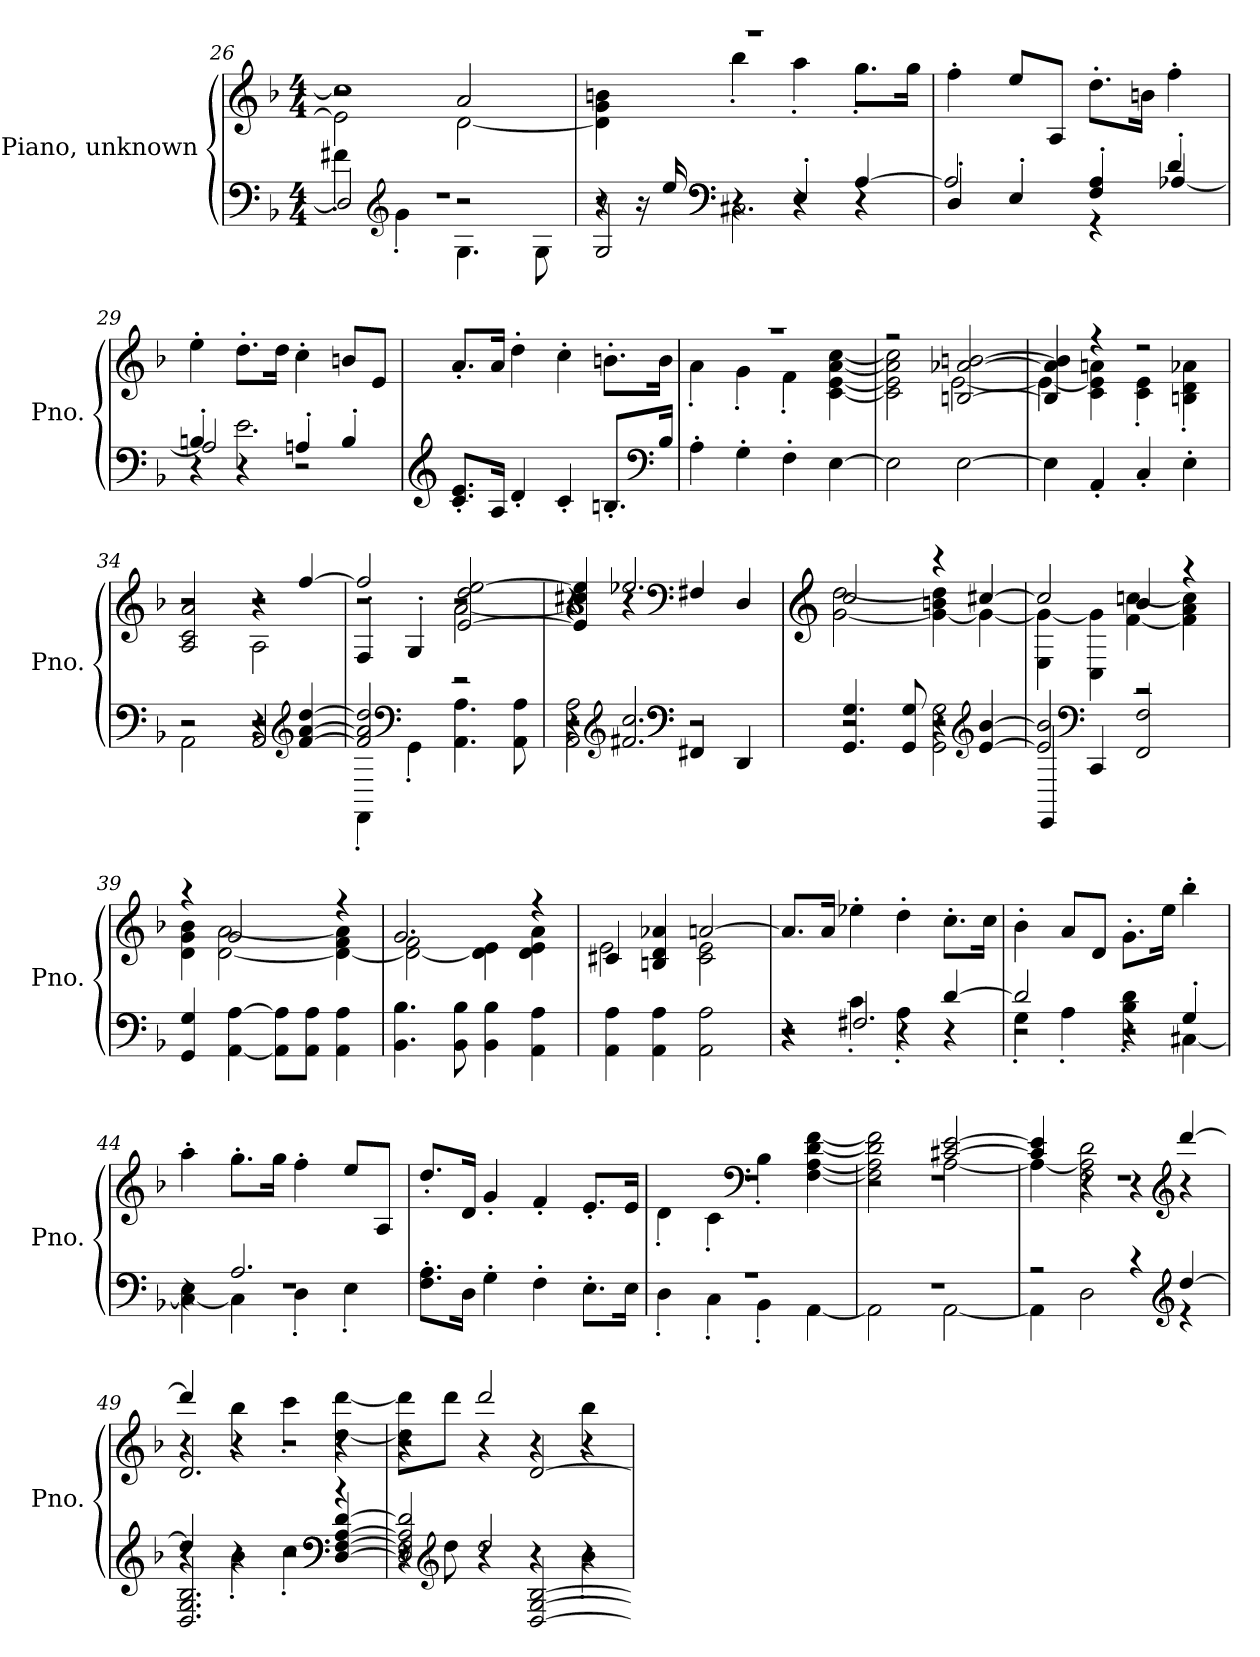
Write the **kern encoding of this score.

**kern	**kern
*part1	*part1
*staff2	*staff1
*I"Piano, unknown	*
*I'Pno.	*
!!LO:LB:g=z
*clefF4	*clefG2
*k[b-]	*k[b-]
*M4/4	*M4/4
=26	=26
*^	*^
*	*^	*	*^
1r	4f#X'\	2D/]	2r	2e-\]	1cc]
*clefG2	*	*	*	*	*
.	4g'\	.	.	.	.
.	4.G\	2r	2a/	[2d\	.
.	8G\	.	.	.	.
*	*	*	*	*v	*v
=27	=27	=27	=27	=27
8r	4r	2G/	1r	4d\] 4g\ 4bn\
16r	.	.	.	.
16ee/	.	.	.	.
*clefF4	*	*	*	*
4r	2.C#X\	.	.	4bb-'\
4E'/	.	4r	.	4aa'\
4r	.	[4A/	.	8.gg'\L
.	.	.	.	16gg\Jk
*	*v	*v	*	*
*	*	*v	*v
=28	=28	=28
4D'/	2A/]	4ff'\
4E'/	.	8ee/L
.	.	8A/J
4F/' 4A/'	4r	8.dd'\L
.	.	16bn\Jk
4d'/	[4A-X/	4ff'\
=29	=29	=29
*	*^	*
4Bn'/	4r	2A-/]	4ee'\
4r	2.e\	.	8.dd'\L
.	.	.	16dd\Jk
4An'/	.	2r	4cc'\
4B'/	.	.	8bn/L
.	.	.	8e/J
*v	*v	*v	*
!!LO:PB:g=z
=30	=30
*clefG2	*
8.c/' 8.e/'L	8.a'/L
16A/Jk	16a/Jk
4d'/	4dd'\
4c'/	4cc'\
8.Bn'/L	8.bn'\L
*clefF4	*
16B/Jk	16b\Jk
=31	=31
*	*^
4A'\	1r	4a'\
4G'\	.	4g'\
4F'\	.	4f'\
[4E\	.	[4c\ [4e\ [4a\ [4cc\
=32	=32	=32
2E\]	2r	2c\] 2e\] 2a\] 2cc\]
[2E\	[2Bn/ [2a-X/ [2bn/	[2e\
=33	=33	=33
4E\]	4B/] 4a-/] 4b/]	4e\_
4AA'/	4r	4c\ 4e\] 4an\
4C'/	2r	4c\' 4e\'
4E'\	.	4Bn\' 4d\' 4a-X\'
=34	=34	=34
*^	*	*^
*	*^	*	*	*
2r	2AA\	2r	2r	2r	2A/ 2c/ 2a/
4r	2r	2AA/	4r	2A\	2r
*clefG2	*	*	*	*	*
[4f/ [4a/ [4dd/	.	.	[4ff/	.	.
*	*v	*v	*	*	*
=35	=35	=35	=35	=35
2f/] 2a/] 2dd/]	4FF'\	2ff/]	2r	4F'/
*clefF4	*	*	*	*
.	4GG'\	.	.	4G'/
2r	4.AA\ 4.A\	2r	[2a\	[2e/ 2dd/ [2ee/
.	8AA\ 8A\	.	.	.
!!LO:LB:g=z	!!	!!
=36	=36	=36	=36	=36
*	*^	*	*	*
4r	2AA\ 2A\	2r	4r	1a]	4e/] 4cc#X/ 4ee/]
*clefG2	*	*	*	*	*
2.f#X/ 2.cc/	.	.	2.ee-X/	.	4r
*clefF4	*	*	*clefF4	*	*
.	2r	4FF#X/	.	.	4F#X/
.	.	4DD/	.	.	4D/
*	*	*	*v	*v	*v
=37	=37	=37	=37
*	*	*	*clefG2
*	*	*	*^
2r	2r	4.GG/ 4.G/	2cc/	[2g\ [2dd\
.	.	8GG/ 8G/	.	.
4r	2GG\ 2G\	2r	4r	4g\_ 4bn\ 4dd\]
*clefG2	*	*	*	*
[4e/ [4b-/	.	.	[4cc#X/	4g\_
*	*v	*v	*	*
=38	=38	=38	=38
2e/] 2b-/]	4EE/	2cc#/]	4E\ 4g\_
*clefF4	*	*	*
.	4CC/	.	4C\ 4g\]
2r	2FF/ 2F/	4b-/	[4f\ [4ccn\
.	.	4r	4f\] 4a\ 4cc\]
*v	*v	*	*
=39	=39	=39
4GG/ 4G/	4r	4d\ 4g\ 4b-\
[4AA\ [4A\	2g/	[2d\ [2a\
8AA\] 8A\]L	.	.
8AA\ 8A\J	.	.
4AA\ 4A\	4r	4d\_ 4f\ 4a\]
=40	=40	=40
4.BB-\ 4.B-\	2.g/	2d\_ 2f\
8BB-\ 8B-\	.	.
4BB-\ 4B-\	.	4d\] 4e\
4AA\ 4A\	4r	4d\ 4e\ 4a\
!!LO:LB:g=z	!!
=41	=41	=41
4AA\ 4A\	4c#X/	2e\
4AA\ 4A\	4Bn/ 4d/ 4a-X/	.
2AA\ 2A\	[2an/	2c#\ 2e\
*	*v	*v
=42	=42
*^	*
*	*^	*
2r	4r	4r	8.a/L]
.	.	.	16a/Jk
.	4c'\	2.F#X/	4ee-X'\
4r	4A'\	.	4dd'\
[4d/	4r	.	8.cc'\L
.	.	.	16cc\Jk
=43	=43	=43	=43
2d/]	4G'\	2r	4b-'\
.	4A'\	.	8a/L
.	.	.	8d/J
2r	4B-\' 4d\'	4r	8.g'\L
.	.	.	16ee\Jk
.	[4C#X\	4G'/	4bb-'\
=44	=44	=44	=44
1r	4C#\_ 4E\	4r	4aa'\
.	4C#\]	2.A/	8.gg'\L
.	.	.	16gg\Jk
.	4D'\	.	4ff'\
.	4E'\	.	8ee/L
.	.	.	8A/J
*v	*v	*v	*
=45	=45
8.F\' 8.A\'L	8.dd'/L
16D\Jk	16d/Jk
4G'\	4g'/
4F'\	4f'/
8.E'\L	8.e'/L
16E\Jk	16e/Jk
!!LO:LB:g=z
=46	=46
*^	*^
1r	4D'\	1r	4d'\
.	4C'\	.	4c'\
*	*	*clefF4	*
.	4BB-'\	.	4B-'\
.	[4AA\	.	[4F\ [4A\ [4d\ [4f\
=47	=47	=47	=47
*	*	*	*^
1r	2AA\]	1r	2F\] 2A\] 2d\] 2f\]	2r
.	[2AA\	.	[2A\	[2c#X/ [2e/
=48	=48	=48	=48	=48
2r	4AA\]	1r	4A\_	4c#/] 4e/]
.	2D\	.	2F\ 2A\] 2d\	4r
4r	.	.	.	4r
*clefG2	*	*clefG2	*	*
[4dd/	4r	.	4r	[4ddd/
=49	=49	=49	=49	=49
*	*^	*	*	*
4dd/]	4r	2.D/ 2.G/ 2.B-/	2.d/	4r	4ddd/]
4r	4b-'\	.	.	4bb-'\	4r
2r	4cc'\	.	.	4ccc'\	2r
*clefF4	*	*	*	*	*
.	4r	[4D/ [4F/ [4A/ [4d/	4r	[4dd\ [4ddd\	.
=50	=50	=50	=50	=50	=50
4r	8r	2D/] 2F/] 2A/] 2d/]	2r	8dd\] 8ddd\]L	4r
*clefG2	*	*	*	*	*
.	8dd\	.	.	8ddd\J	.
2dd/	4r	.	.	4r	2ddd/
.	4r	[2D/ [2G/ [2B-/	[2d/	4r	.
4r	4b-'\	.	.	4bb-'\	4r
*v	*v	*v	*	*	*
*	*v	*v	*v
=	=
*-	*-
